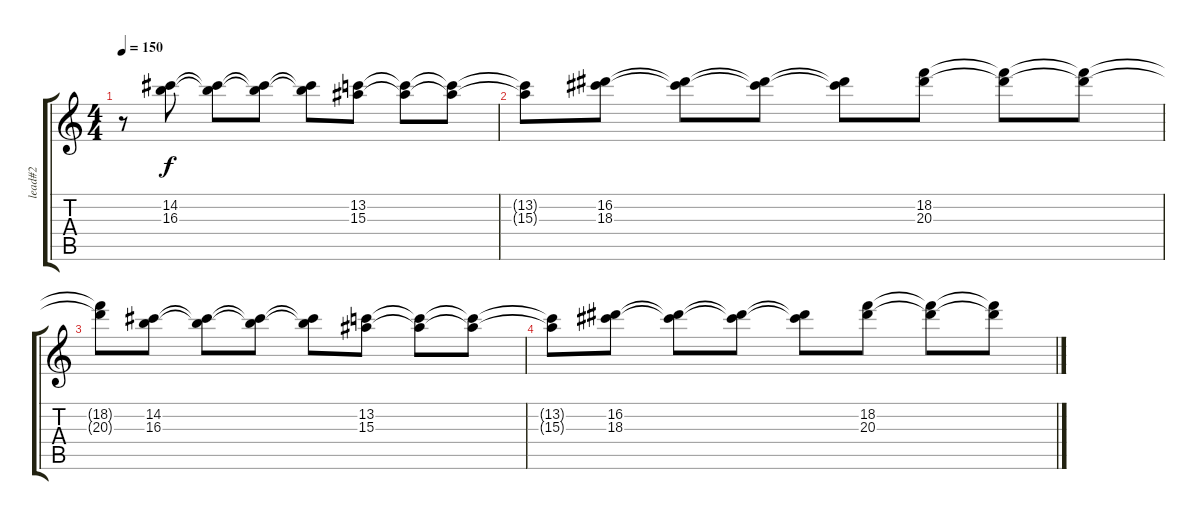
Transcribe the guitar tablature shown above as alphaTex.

\track ("lead#2" "lead#2") {instrument distortionguitar}
\staff {score tabs}
\tuning (E4 B3 G3 D3 A2 E2) {hide}
\ts (4 4)
\tempo 150
\clef g2
\ks c
r.8{dy f} (14.2 16.3).8 (14.2{t} 16.3{t}).8 (14.2{t} 16.3{t}).8 (14.2{t} 16.3{t}).8 (13.2 15.3).8 (13.2{t} 15.3{t}).8 (13.2{t} 15.3{t}).8 |
(13.2{t} 15.3{t}).8 (16.2 18.3).8 (16.2{t} 18.3{t}).8 (16.2{t} 18.3{t}).8 (16.2{t} 18.3{t}).8 (18.2 20.3).8 (18.2{t} 20.3{t}).8 (18.2{t} 20.3{t}).8 |
(18.2{t} 20.3{t}).8 (14.2 16.3).8 (14.2{t} 16.3{t}).8 (14.2{t} 16.3{t}).8 (14.2{t} 16.3{t}).8 (13.2 15.3).8 (13.2{t} 15.3{t}).8 (13.2{t} 15.3{t}).8 |
(13.2{t} 15.3{t}).8 (16.2 18.3).8 (16.2{t} 18.3{t}).8 (16.2{t} 18.3{t}).8 (16.2{t} 18.3{t}).8 (18.2 20.3).8 (18.2{t} 20.3{t}).8 (18.2{t} 20.3{t}).8
